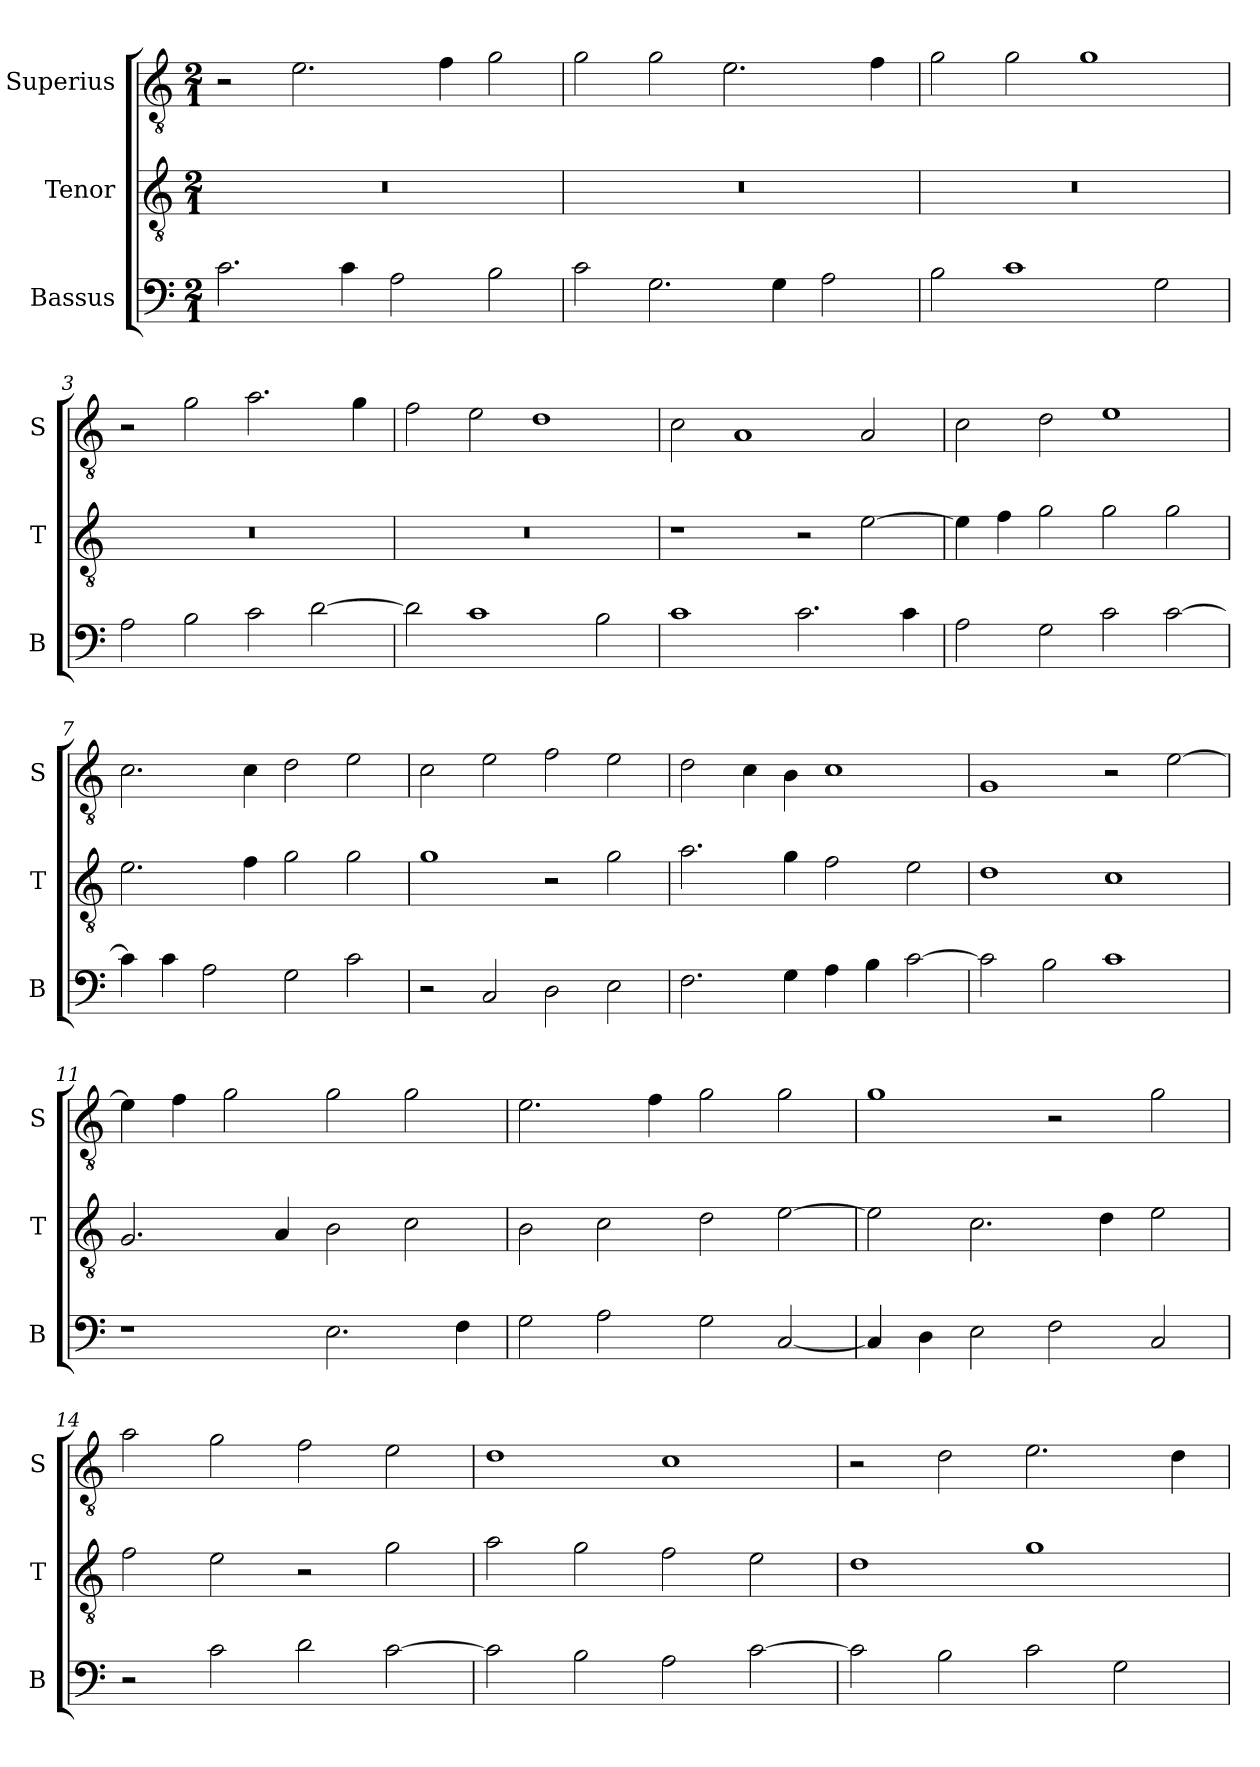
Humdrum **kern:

**kern	**kern	**kern
*part3	*part2	*part1
*staff3	*staff2	*staff1
*I"Bassus	*I"Tenor	*I"Superius
*I'B	*I'T	*I'S
*clefF4	*clefGv2	*clefGv2
*k[]	*k[]	*k[]
*C:	*C:	*C:
*M2/1	*M2/1	*M2/1
=	=	=
2.c	0r	2r
.	.	2.e
4c	.	.
2A	.	.
.	.	4f
2B	.	2g
=1	=1	=1
2c	0r	2g
2.G	.	2g
.	.	2.e
4G	.	.
2A	.	.
.	.	4f
=2	=2	=2
2B	0r	2g
1c	.	2g
.	.	1g
2G	.	.
=3	=3	=3
2A	0r	2r
2B	.	2g
2c	.	2.a
[2d	.	.
.	.	4g
=4	=4	=4
2d]	0r	2f
1c	.	2e
.	.	1d
2B	.	.
=5	=5	=5
1c	1r	2c
.	.	1A
2.c	2r	.
.	[2e	2A
4c	.	.
=6	=6	=6
2A	4e]	2c
.	4f	.
2G	2g	2d
2c	2g	1e
[2c	2g	.
=7	=7	=7
4c]	2.e	2.c
4c	.	.
2A	.	.
.	4f	4c
2G	2g	2d
2c	2g	2e
=8	=8	=8
2r	1g	2c
2C	.	2e
2D	2r	2f
2E	2g	2e
=9	=9	=9
2.F	2.a	2d
.	.	4c
4G	4g	4B
4A	2f	1c
4B	.	.
[2c	2e	.
=10	=10	=10
2c]	1d	1G
2B	.	.
1c	1c	2r
.	.	[2e
=11	=11	=11
1r	2.G	4e]
.	.	4f
.	.	2g
.	4A	.
2.E	2B	2g
.	2c	2g
4F	.	.
=12	=12	=12
2G	2B	2.e
2A	2c	.
.	.	4f
2G	2d	2g
[2C	[2e	2g
=13	=13	=13
4C]	2e]	1g
4D	.	.
2E	2.c	.
2F	.	2r
.	4d	.
2C	2e	2g
=14	=14	=14
2r	2f	2a
2c	2e	2g
2d	2r	2f
[2c	2g	2e
=15	=15	=15
2c]	2a	1d
2B	2g	.
2A	2f	1c
[2c	2e	.
=16	=16	=16
2c]	1d	2r
2B	.	2d
2c	1g	2.e
2G	.	.
.	.	4d
=	=	=
*-	*-	*-
